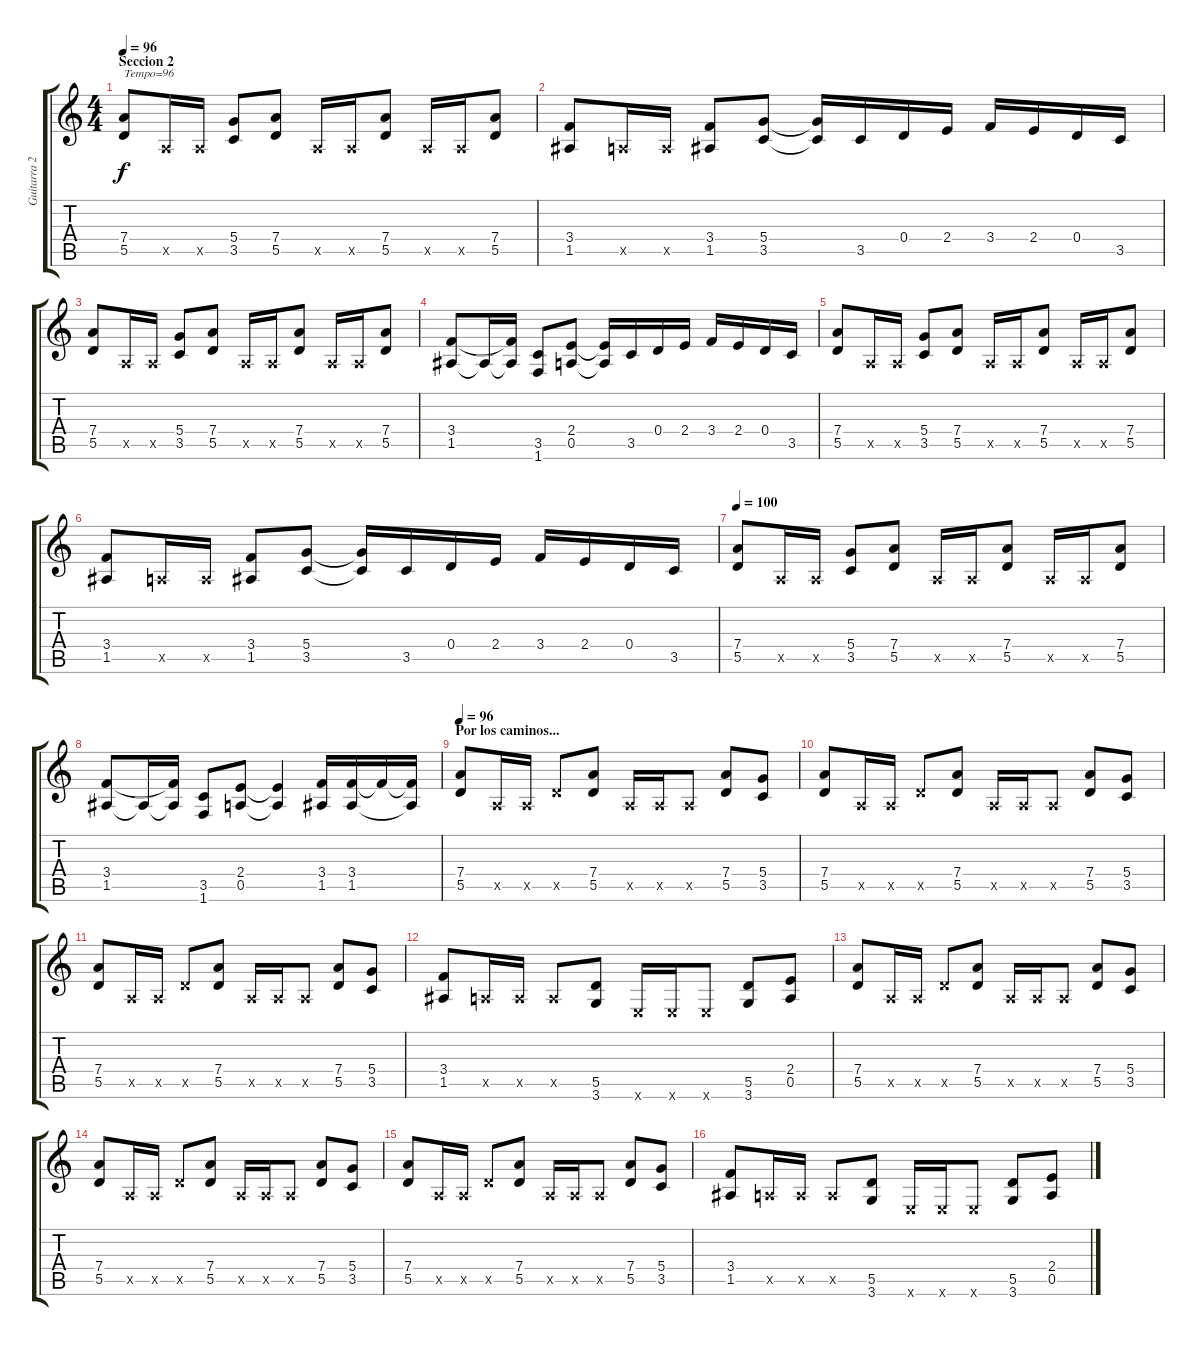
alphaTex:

\track ("Guitarra 2" "Guitarra 2") {instrument acousticguitarsteel}
\staff {score tabs}
\tuning (E4 B3 G3 D3 A2 E2) {hide}
\ts (4 4)
\section ("" "Seccion 2")
\tempo 96
\clef g2
\ks c
(7.4 5.5).8{txt "Tempo=96" dy f volume 10 balance 0 instrument overdrivenguitar} 0.5{x}.16 0.5{x}.16 (5.4 3.5).8 (7.4 5.5).8 0.5{x}.16 0.5{x}.16 (7.4 5.5).8 0.5{x}.16 0.5{x}.16 (7.4 5.5).8 |
(3.4 1.5).8 0.5{x}.16 0.5{x}.16 (3.4 1.5).8 (5.4 3.5).8 (5.4{t} 3.5{t}).16 3.5.16 0.4.16 2.4.16 3.4.16 2.4.16 0.4.16 3.5.16 |
(7.4 5.5).8 0.5{x}.16 0.5{x}.16 (5.4 3.5).8 (7.4 5.5).8 0.5{x}.16 0.5{x}.16 (7.4 5.5).8 0.5{x}.16 0.5{x}.16 (7.4 5.5).8 |
(3.4 1.5).8 1.5{t}.16 (3.4{t} 1.5{t}).16 (3.5 1.6).8 (2.4 0.5).8 (2.4{t} 0.5{t}).16 3.5.16 0.4.16 2.4.16 3.4.16 2.4.16 0.4.16 3.5.16 |
(7.4 5.5).8 0.5{x}.16 0.5{x}.16 (5.4 3.5).8 (7.4 5.5).8 0.5{x}.16 0.5{x}.16 (7.4 5.5).8 0.5{x}.16 0.5{x}.16 (7.4 5.5).8 |
(3.4 1.5).8 0.5{x}.16 0.5{x}.16 (3.4 1.5).8 (5.4 3.5).8 (5.4{t} 3.5{t}).16 3.5.16 0.4.16 2.4.16 3.4.16 2.4.16 0.4.16 3.5.16 |
\tempo 100
(7.4 5.5).8 0.5{x}.16 0.5{x}.16 (5.4 3.5).8 (7.4 5.5).8 0.5{x}.16 0.5{x}.16 (7.4 5.5).8 0.5{x}.16 0.5{x}.16 (7.4 5.5).8 |
(3.4 1.5).8 1.5{t}.16 (3.4{t} 1.5{t}).16 (3.5 1.6).8 (2.4 0.5).8 (2.4{t} 0.5{t}).4 (3.4 1.5).16 (3.4 1.5).16 3.4{t}.16 (3.4{t} 1.5{t}).16 |
\section ("" "Por los caminos...")
\tempo 96
(7.4 5.5).8{volume 10 balance 0 instrument overdrivenguitar} 0.5{x}.16 0.5{x}.16 5.5{x}.8 (7.4 5.5).8 0.5{x}.16 0.5{x}.16 0.5{x}.8 (7.4 5.5).8 (5.4 3.5).8 |
(7.4 5.5).8 0.5{x}.16 0.5{x}.16 5.5{x}.8 (7.4 5.5).8 0.5{x}.16 0.5{x}.16 0.5{x}.8 (7.4 5.5).8 (5.4 3.5).8 |
(7.4 5.5).8 0.5{x}.16 0.5{x}.16 5.5{x}.8 (7.4 5.5).8 0.5{x}.16 0.5{x}.16 0.5{x}.8 (7.4 5.5).8 (5.4 3.5).8 |
(3.4 1.5).8 0.5{x}.16 0.5{x}.16 0.5{x}.8 (5.5 3.6).8 0.6{x}.16 0.6{x}.16 0.6{x}.8 (5.5 3.6).8 (2.4 0.5).8 |
(7.4 5.5).8 0.5{x}.16 0.5{x}.16 5.5{x}.8 (7.4 5.5).8 0.5{x}.16 0.5{x}.16 0.5{x}.8 (7.4 5.5).8 (5.4 3.5).8 |
(7.4 5.5).8 0.5{x}.16 0.5{x}.16 5.5{x}.8 (7.4 5.5).8 0.5{x}.16 0.5{x}.16 0.5{x}.8 (7.4 5.5).8 (5.4 3.5).8 |
(7.4 5.5).8 0.5{x}.16 0.5{x}.16 5.5{x}.8 (7.4 5.5).8 0.5{x}.16 0.5{x}.16 0.5{x}.8 (7.4 5.5).8 (5.4 3.5).8 |
(3.4 1.5).8 0.5{x}.16 0.5{x}.16 0.5{x}.8 (5.5 3.6).8 0.6{x}.16 0.6{x}.16 0.6{x}.8 (5.5 3.6).8 (2.4 0.5).8
